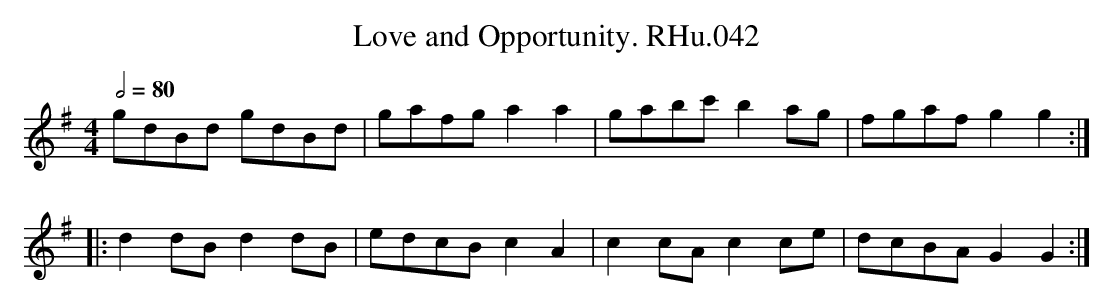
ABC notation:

X:1
T:Love and Opportunity. RHu.042
M:4/4
L:1/8
Q:1/2=80
K:G
gdBd gdBd|gafg a2a2|gabc' b2ag|fgaf g2g2:|
|:d2dB d2dB|edcB c2A2|c2cA c2ce|dcBA G2G2:|
